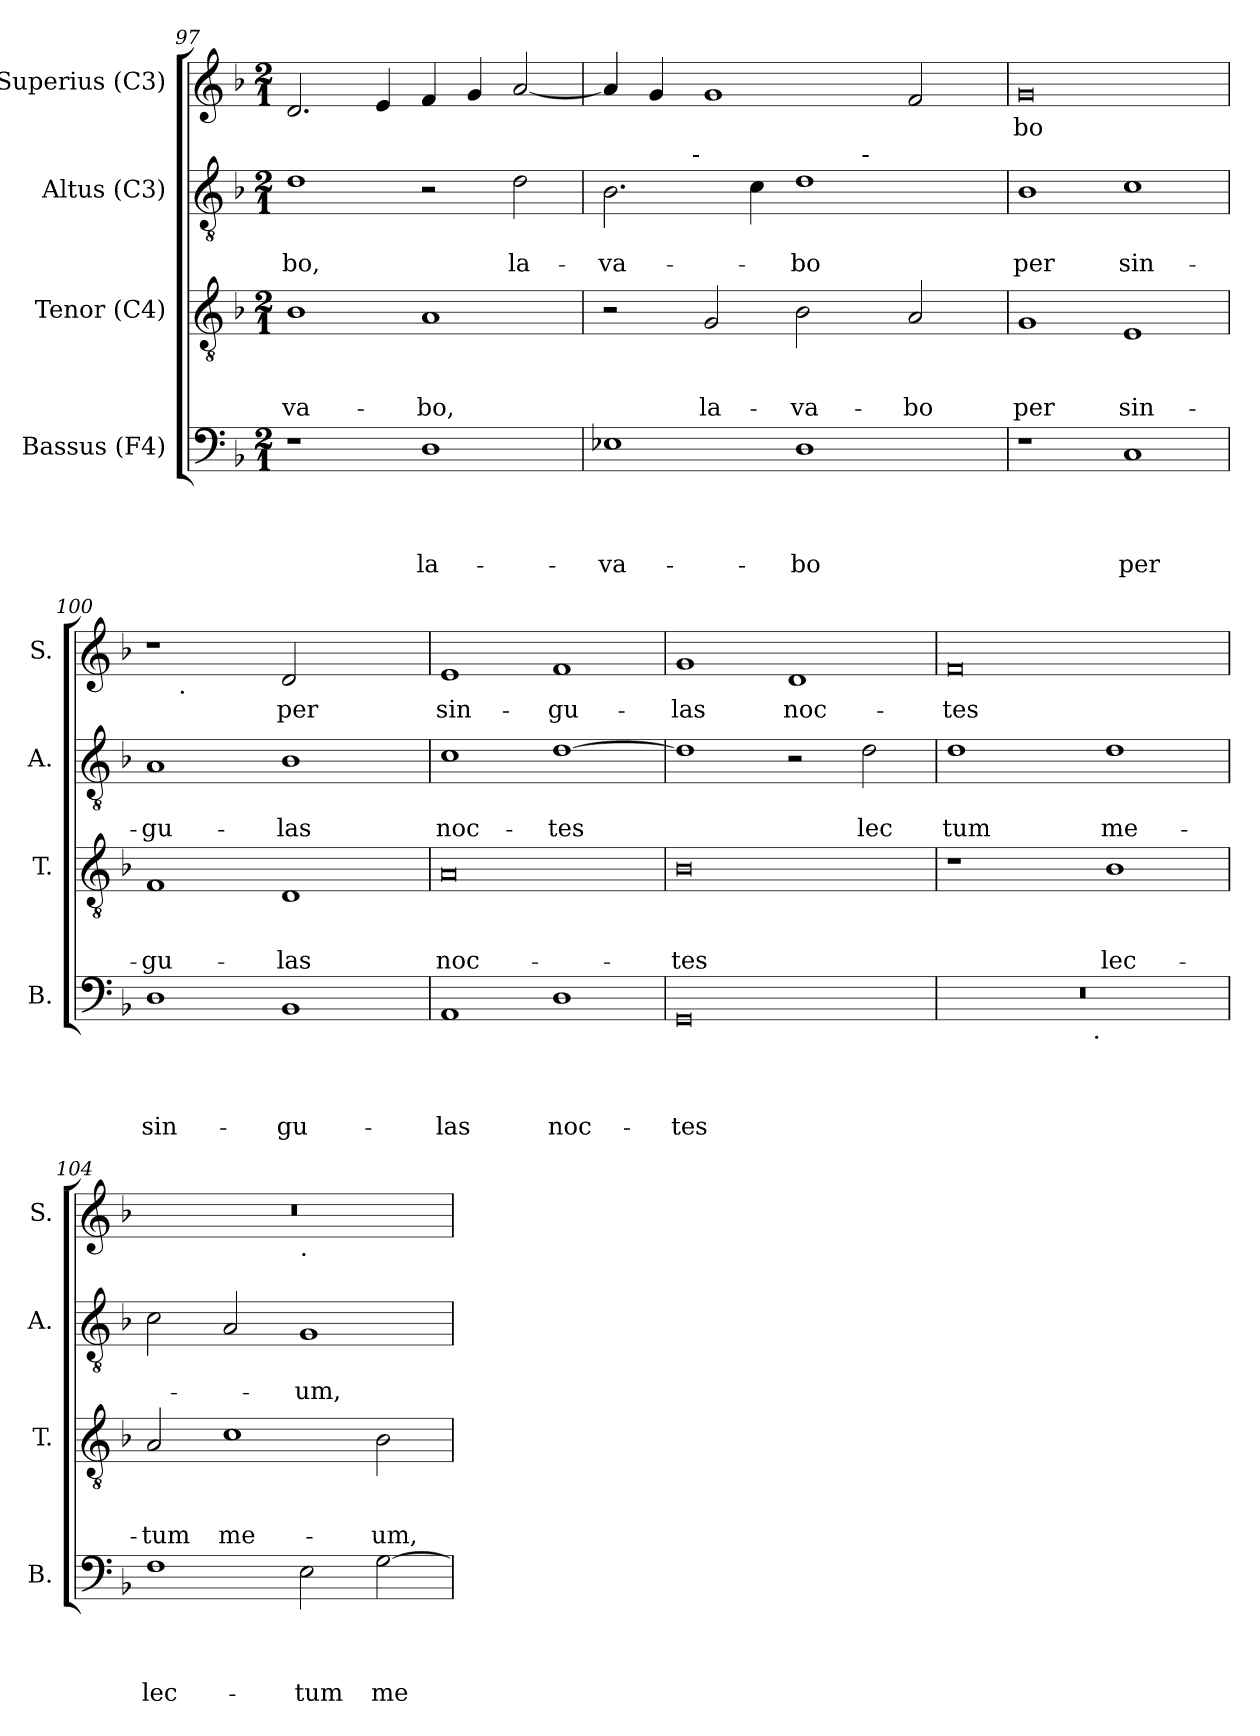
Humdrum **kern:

**kern	**text	**text	**text	**text	**kern	**text	**text	**text	**kern	**text	**text	**kern	**text
*part4	*part4	*part4	*part4	*part4	*part3	*part3	*part3	*part3	*part2	*part2	*part2	*part1	*part1
*staff4	*staff4	*staff4	*staff4	*staff4	*staff3	*staff3	*staff3	*staff3	*staff2	*staff2	*staff2	*staff1	*staff1
*I"Bassus (F4)	*	*	*	*	*I"Tenor (C4)	*	*	*	*I"Altus (C3)	*	*	*I"Superius (C3)	*
*I'B.	*	*	*	*	*I'T.	*	*	*	*I'A.	*	*	*I'S.	*
*clefF4	*	*	*	*	*clefGv2	*	*	*	*clefGv2	*	*	*clefG2	*
*k[b-]	*	*	*	*	*k[b-]	*	*	*	*k[b-]	*	*	*k[b-]	*
*F:	*	*	*	*	*F:	*	*	*	*F:	*	*	*F:	*
*M2/1	*	*	*	*	*M2/1	*	*	*	*M2/1	*	*	*M2/1	*
=97	=97	=97	=97	=97	=97	=97	=97	=97	=97	=97	=97	=97	=97
!	!	!	!	!	!	!	!	!LO:LY:b	!	!	!LO:LY:b	!	!
1r	.	.	.	.	1B-	.	.	-va-	1d	.	-bo,	2.d/	.
.	.	.	.	.	.	.	.	.	.	.	.	4e/	.
!	!	!	!	!LO:LY:b	!	!	!	!LO:LY:b	!	!	!	!	!
1D	.	.	.	la-	1A	.	.	-bo,	2r	.	.	4f/	.
.	.	.	.	.	.	.	.	.	.	.	.	4g/	.
!	!	!	!	!	!	!	!	!	!	!	!LO:LY:b	!	!
.	.	.	.	.	.	.	.	.	2d\	.	la-	[>2a/	.
!!LO:PB:g=z
=98	=98	=98	=98	=98	=98	=98	=98	=98	=98	=98	=98	=98	=98
!	!	!	!	!LO:LY:b	!	!	!	!	!	!	!LO:LY:b	!	!
*	*	*	*	*	*	*	*	*	*^	*	*	*	*
*	*	*	*	*	*	*	*	*	*	*^	*	*	*	*
1E-	.	.	.	-va-	2r	.	.	.	2.B-\	4...ryy	1ryy	.	-va-	4a/]	.
.	.	.	.	.	.	.	.	.	.	.	.	.	.	4g/	.
!	!	!	!	!	!	!	!	!	!	!LO:TX:a:t=-	!	!	!	!	!
.	.	.	.	.	.	.	.	.	.	1ryy	.	.	.	.	.
!	!	!	!	!	!	!	!	!LO:LY:b	!	!	!	!	!	!	!
.	.	.	.	.	2G/	.	.	la-	.	.	.	.	.	1g	.
.	.	.	.	.	.	.	.	.	4c\	.	.	.	.	.	.
!	!	!	!	!LO:LY:b	!	!	!	!LO:LY:b	!	!	!	!	!LO:LY:b	!	!
1D	.	.	.	-bo	2B-\	.	.	-va-	1d	.	4ryy	.	-bo	.	.
.	.	.	.	.	.	.	.	.	.	.	16ryy	.	.	.	.
!	!	!	!	!	!	!	!	!	!	!	!LO:TX:a:t=-	!	!	!	!
.	.	.	.	.	.	.	.	.	.	.	2ryy	.	.	.	.
.	.	.	.	.	.	.	.	.	.	2ryy	.	.	.	.	.
!	!	!	!	!	!	!	!	!LO:LY:b	!	!	!	!	!	!	!
.	.	.	.	.	2A/	.	.	-bo	.	.	.	.	.	2f/	.
.	.	.	.	.	.	.	.	.	.	.	8.ryy	.	.	.	.
.	.	.	.	.	.	.	.	.	.	32ryy	.	.	.	.	.
=99	=99	=99	=99	=99	=99	=99	=99	=99	=99	=99	=99	=99	=99	=99	=99
!	!	!	!	!	!	!	!	!LO:LY:b	!	!	!	!	!LO:LY:b	!	!LO:LY:b:rj
*	*	*	*	*	*	*	*	*	*v	*v	*v	*	*	*	*
1r	.	.	.	.	1G	.	.	per	1B-	.	per	0g	-bo
!	!	!	!	!LO:LY:b	!	!	!	!LO:LY:b	!	!	!LO:LY:b	!	!
1C	.	.	.	per	1E	.	.	sin-	1c	.	sin-	.	.
=100	=100	=100	=100	=100	=100	=100	=100	=100	=100	=100	=100	=100	=100
!	!	!	!	!LO:LY:b	!	!	!	!LO:LY:b	!	!	!LO:LY:b	!	!
*	*	*	*	*	*	*	*	*	*	*	*	*^	*
1D	.	.	.	sin-	1F	.	.	-gu-	1A	.	-gu-	1r	8ryy	.
!	!	!	!	!	!	!	!	!	!	!	!	!	!LO:TX:b:t=.	!
.	.	.	.	.	.	.	.	.	.	.	.	.	1...ryy	.
!	!	!	!	!LO:LY:b	!	!	!	!LO:LY:b	!	!	!LO:LY:b	!	!	!LO:LY:b
1BB-	.	.	.	-gu-	1D	.	.	-las	1B-	.	-las	2d/	.	per
.	.	.	.	.	.	.	.	.	.	.	.	2ryy	.	.
=101	=101	=101	=101	=101	=101	=101	=101	=101	=101	=101	=101	=101	=101	=101
!	!	!	!	!LO:LY:b	!	!	!	!LO:LY:b	!	!	!LO:LY:b	!	!	!LO:LY:b
*	*	*	*	*	*	*	*	*	*	*	*	*v	*v	*
1AA	.	.	.	-las	0A	.	.	noc-	1c	.	noc-	1e	sin-
!	!	!	!	!LO:LY:b	!	!	!	!	!	!	!LO:LY:b	!	!LO:LY:b
1D	.	.	.	noc-	.	.	.	.	[>1d	.	-tes	1f	-gu-
=102	=102	=102	=102	=102	=102	=102	=102	=102	=102	=102	=102	=102	=102
!	!	!	!	!LO:LY:b:rj	!	!	!	!LO:LY:b:rj	!	!	!	!	!LO:LY:b
0GG	.	.	.	-tes	0B-	.	.	-tes	1d]	.	.	1g	-las
!	!	!	!	!	!	!	!	!	!	!	!	!	!LO:LY:b
.	.	.	.	.	.	.	.	.	2r	.	.	1d	noc-
!	!	!	!	!	!	!	!	!	!	!	!LO:LY:b	!	!
.	.	.	.	.	.	.	.	.	2d\	.	lec	.	.
=103	=103	=103	=103	=103	=103	=103	=103	=103	=103	=103	=103	=103	=103
!	!	!	!	!	!	!	!	!	!	!	!LO:LY:b	!	!LO:LY:b:rj
*^	*	*	*	*	*	*	*	*	*	*	*	*	*
0r	2ryy	.	.	.	.	1r	.	.	.	1d	.	tum	0f	-tes
.	4...ryy	.	.	.	.	.	.	.	.	.	.	.	.	.
!	!LO:TX:b:t=.	!	!	!	!	!	!	!	!	!	!	!	!	!
.	1ryy	.	.	.	.	.	.	.	.	.	.	.	.	.
!	!	!	!	!	!	!	!	!	!LO:LY:b	!	!	!LO:LY:b	!	!
.	.	.	.	.	.	1B-	.	.	lec-	1d	.	me-	.	.
.	32ryy	.	.	.	.	.	.	.	.	.	.	.	.	.
!!LO:LB:g=z
=104	=104	=104	=104	=104	=104	=104	=104	=104	=104	=104	=104	=104	=104	=104
!	!	!	!	!	!LO:LY:b	!	!	!	!LO:LY:b	!	!	!	!	!
*v	*v	*	*	*	*	*	*	*	*	*	*	*	*^	*
1F	.	.	.	lec-	2A/	.	.	-tum	2c\	.	.	0r	1ryy	.
!	!	!	!	!	!	!	!	!LO:LY:b	!	!	!	!	!	!
.	.	.	.	.	1c	.	.	me-	2A/	.	.	.	.	.
!	!	!	!	!	!	!	!	!	!	!	!	!	!LO:TX:b:t=.	!
!	!	!	!	!LO:LY:b	!	!	!	!	!	!	!LO:LY:b	!	!	!
2E\	.	.	.	-tum	.	.	.	.	1G	.	-um,	.	1ryy	.
!	!	!	!	!LO:LY:b	!	!	!	!LO:LY:b	!	!	!	!	!	!
[>2G\	.	.	.	me-	2B-\	.	.	-um,	.	.	.	.	.	.
*	*	*	*	*	*	*	*	*	*	*	*	*v	*v	*
=	=	=	=	=	=	=	=	=	=	=	=	=	=
*-	*-	*-	*-	*-	*-	*-	*-	*-	*-	*-	*-	*-	*-
